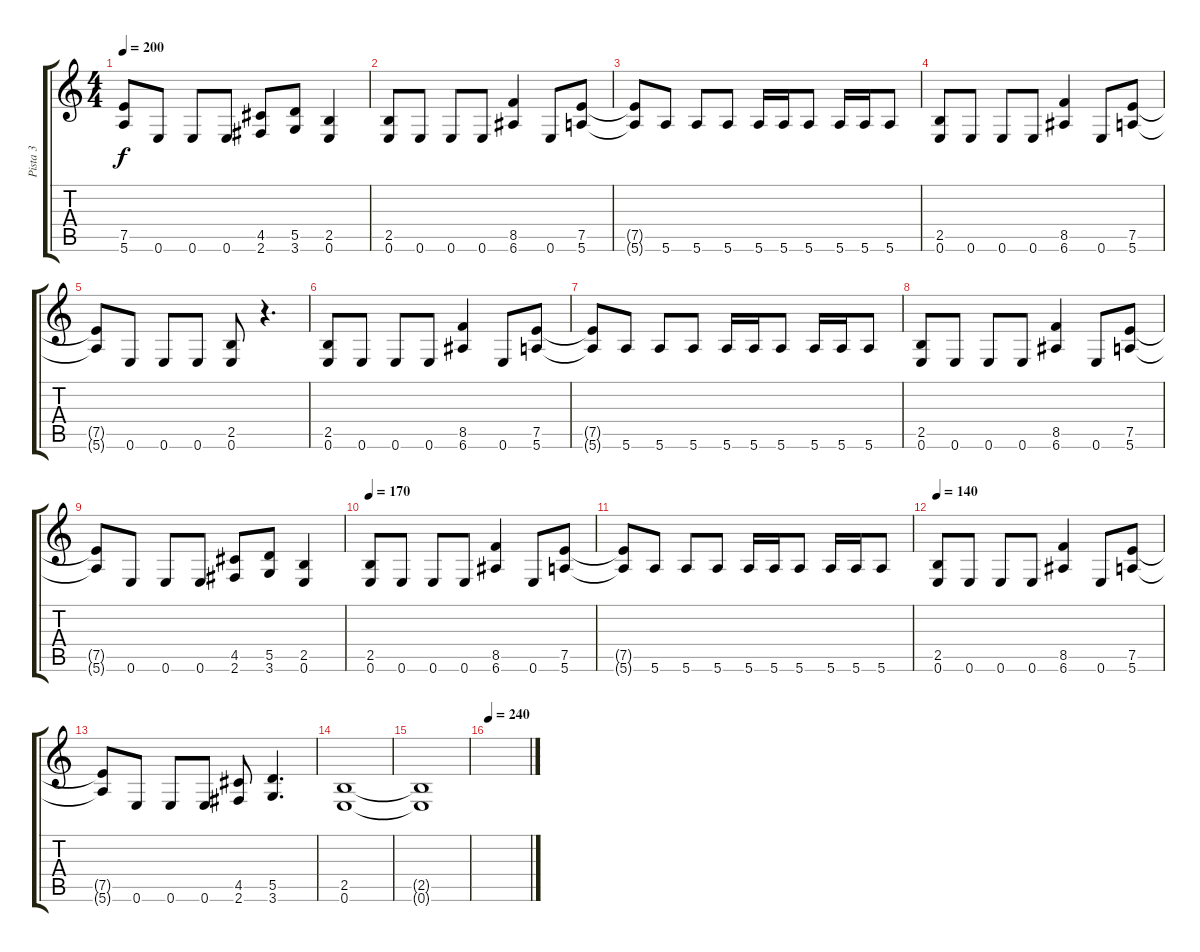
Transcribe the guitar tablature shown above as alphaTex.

\track ("Pista 3" "Pista 3") {instrument distortionguitar}
\staff {score tabs}
\tuning (E4 B3 G3 D3 A2 E2) {hide}
\ts (4 4)
\tempo 200
\clef g2
\ks c
(7.5{t} 5.6{t}).8{dy f} 0.6.8 0.6.8 0.6.8 (4.5 2.6).8 (5.5 3.6).8 (2.5 0.6).4 |
(2.5 0.6).8 0.6.8 0.6.8 0.6.8 (8.5 6.6).4 0.6.8 (7.5 5.6).8 |
(7.5{t} 5.6{t}).8 5.6.8 5.6.8 5.6.8 5.6.16 5.6.16 5.6.8 5.6.16 5.6.16 5.6.8 |
(2.5 0.6).8 0.6.8 0.6.8 0.6.8 (8.5 6.6).4 0.6.8 (7.5 5.6).8 |
(7.5{t} 5.6{t}).8 0.6.8 0.6.8 0.6.8 (2.5 0.6).8 r.4{d} |
(2.5 0.6).8 0.6.8 0.6.8 0.6.8 (8.5 6.6).4 0.6.8 (7.5 5.6).8 |
(7.5{t} 5.6{t}).8 5.6.8 5.6.8 5.6.8 5.6.16 5.6.16 5.6.8 5.6.16 5.6.16 5.6.8 |
(2.5 0.6).8 0.6.8 0.6.8 0.6.8 (8.5 6.6).4 0.6.8 (7.5 5.6).8 |
(7.5{t} 5.6{t}).8 0.6.8 0.6.8 0.6.8 (4.5 2.6).8 (5.5 3.6).8 (2.5 0.6).4 |
\tempo 170
(2.5 0.6).8 0.6.8 0.6.8 0.6.8 (8.5 6.6).4 0.6.8 (7.5 5.6).8 |
(7.5{t} 5.6{t}).8 5.6.8 5.6.8 5.6.8 5.6.16 5.6.16 5.6.8 5.6.16 5.6.16 5.6.8 |
\tempo 140
(2.5 0.6).8 0.6.8 0.6.8 0.6.8 (8.5 6.6).4 0.6.8 (7.5 5.6).8 |
(7.5{t} 5.6{t}).8 0.6.8 0.6.8 0.6.8 (4.5 2.6).8 (5.5 3.6).4{d} |
(2.5 0.6).1 |
(2.5{t} 0.6{t}).1 |
\tempo 240
